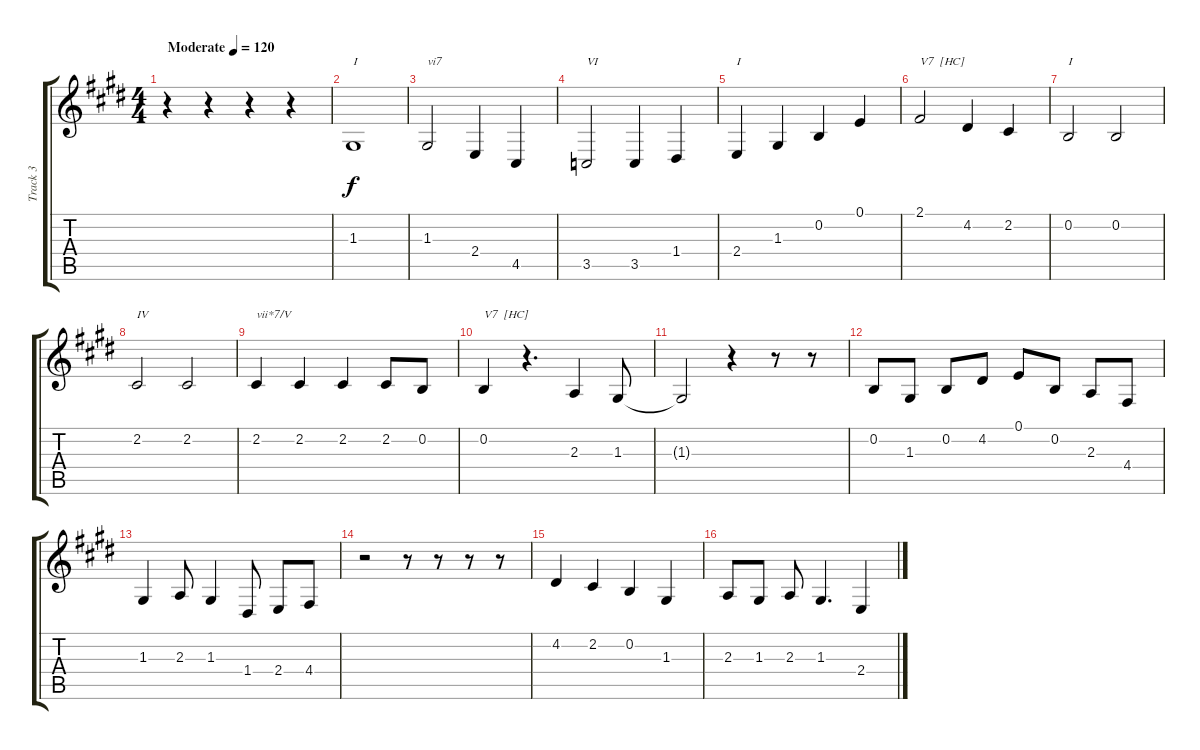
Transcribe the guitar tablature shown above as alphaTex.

\track ("Track 3" "Track 3") {instrument viola}
\staff {score tabs}
\tuning (E4 B3 G3 D3 A2 E2) {hide}
\ts (4 4)
\tempo (120 "Moderate")
\clef g2
\ks e
r.4{dy f instrument viola} r.4 r.4 r.4 |
1.3.1{txt "I"} |
1.3.2{txt "vi7"} 2.4.4 4.5.4 |
3.5.2{txt "VI"} 3.5.4 1.4.4 |
2.4.4{txt "I"} 1.3.4 0.2.4 0.1.4 |
2.1.2{txt "V7  [HC]"} 4.2.4 2.2.4 |
0.2.2{txt "I"} 0.2.2 |
2.2.2{txt "IV"} 2.2.2 |
2.2.4{txt "vii*7/V"} 2.2.4 2.2.4 2.2.8 0.2.8 |
0.2.4{txt "V7  [HC]"} r.4{d} 2.3.4 1.3.8 |
1.3{t}.2 r.4 r.8 r.8 |
0.2.8 1.3.8 0.2.8 4.2.8 0.1.8 0.2.8 2.3.8 4.4.8 |
1.3.4 2.3.8 1.3.4 1.4.8 2.4.8 4.4.8 |
r.2 r.8 r.8 r.8 r.8 |
4.2.4 2.2.4 0.2.4 1.3.4 |
2.3.8 1.3.8 2.3.8 1.3.4{d} 2.4.4
